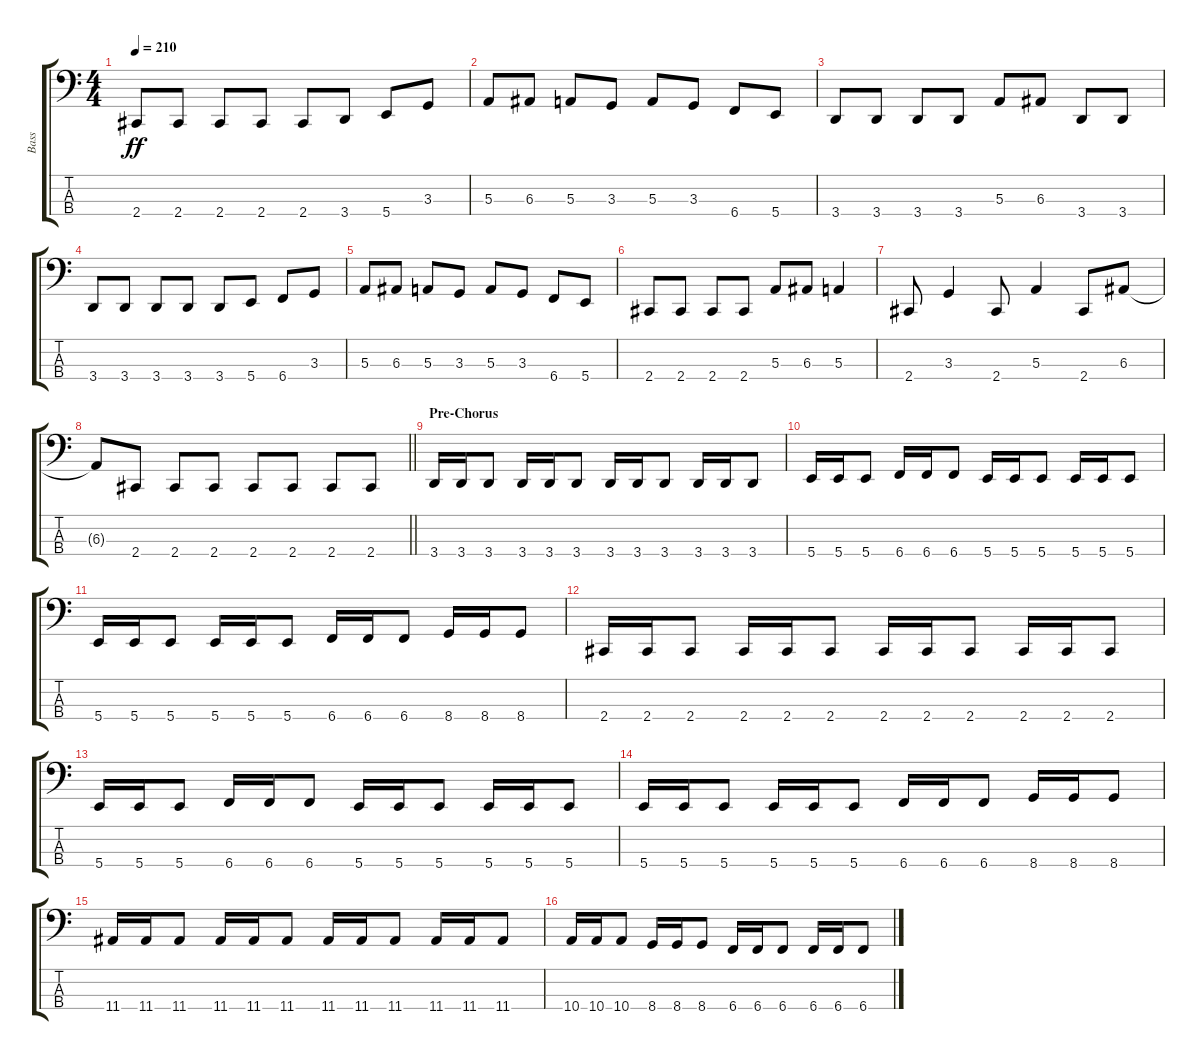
\track ("Bass" "Bass") {instrument electricbassfinger}
\staff {score tabs}
\tuning (D2 A1 E1 B0) {hide}
\ts (4 4)
\tempo 210
\clef f4
\ks c
2.4.8{dy ff} 2.4.8 2.4.8 2.4.8 2.4.8 3.4.8 5.4.8 3.3.8 |
5.3.8 6.3.8 5.3.8 3.3.8 5.3.8 3.3.8 6.4.8 5.4.8 |
3.4.8 3.4.8 3.4.8 3.4.8 5.3.8 6.3.8 3.4.8 3.4.8 |
3.4.8 3.4.8 3.4.8 3.4.8 3.4.8 5.4.8 6.4.8 3.3.8 |
5.3.8 6.3.8 5.3.8 3.3.8 5.3.8 3.3.8 6.4.8 5.4.8 |
2.4.8 2.4.8 2.4.8 2.4.8 5.3.8 6.3.8 5.3.4 |
2.4.8 3.3.4 2.4.8 5.3.4 2.4.8 6.3.8 |
\barLineRight lightlight
6.3{t}.8 2.4.8 2.4.8 2.4.8 2.4.8 2.4.8 2.4.8 2.4.8 |
\section ("" "Pre-Chorus")
3.4.16 3.4.16 3.4.8 3.4.16 3.4.16 3.4.8 3.4.16 3.4.16 3.4.8 3.4.16 3.4.16 3.4.8 |
5.4.16 5.4.16 5.4.8 6.4.16 6.4.16 6.4.8 5.4.16 5.4.16 5.4.8 5.4.16 5.4.16 5.4.8 |
5.4.16 5.4.16 5.4.8 5.4.16 5.4.16 5.4.8 6.4.16 6.4.16 6.4.8 8.4.16 8.4.16 8.4.8 |
2.4.16 2.4.16 2.4.8 2.4.16 2.4.16 2.4.8 2.4.16 2.4.16 2.4.8 2.4.16 2.4.16 2.4.8 |
5.4.16 5.4.16 5.4.8 6.4.16 6.4.16 6.4.8 5.4.16 5.4.16 5.4.8 5.4.16 5.4.16 5.4.8 |
5.4.16 5.4.16 5.4.8 5.4.16 5.4.16 5.4.8 6.4.16 6.4.16 6.4.8 8.4.16 8.4.16 8.4.8 |
11.4.16 11.4.16 11.4.8 11.4.16 11.4.16 11.4.8 11.4.16 11.4.16 11.4.8 11.4.16 11.4.16 11.4.8 |
10.4.16 10.4.16 10.4.8 8.4.16 8.4.16 8.4.8 6.4.16 6.4.16 6.4.8 6.4.16 6.4.16 6.4.8
